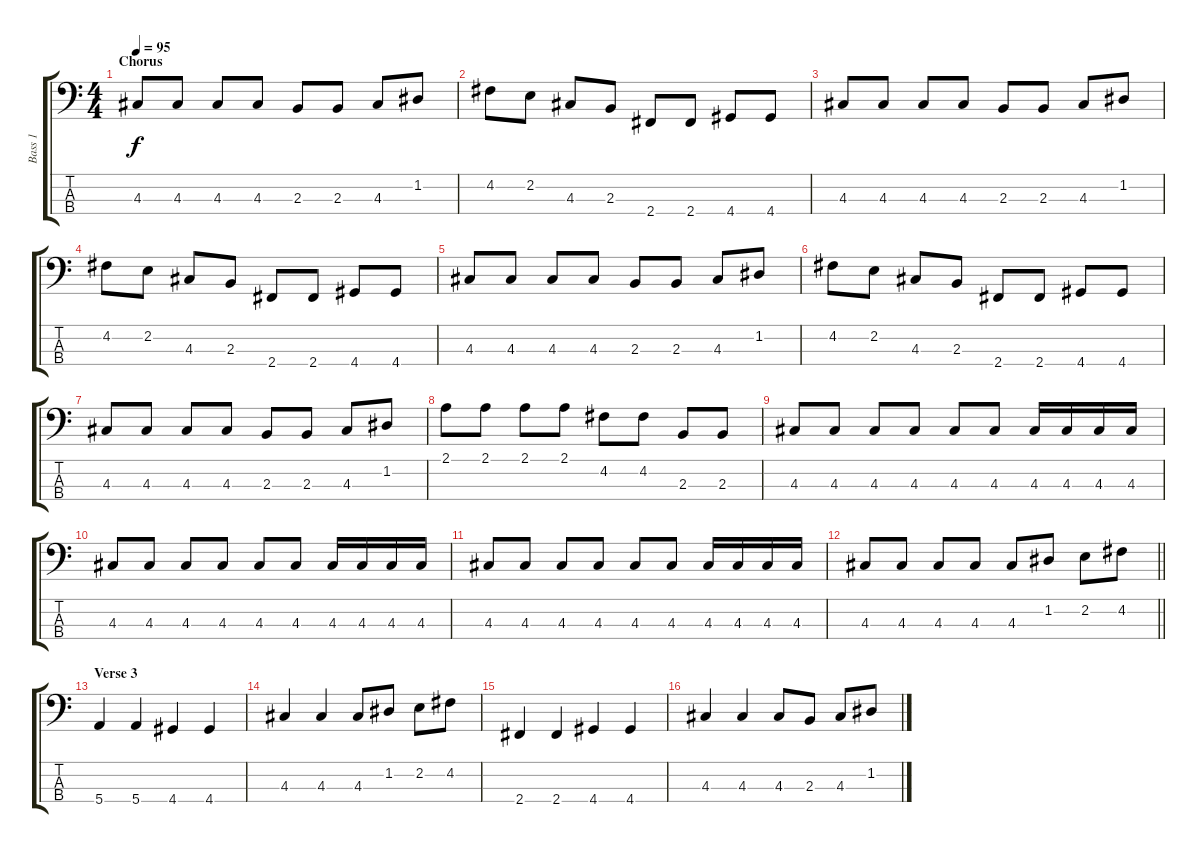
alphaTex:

\track ("Bass 1" "Bass 1") {instrument electricbassfinger}
\staff {score tabs}
\tuning (G2 D2 A1 E1) {hide}
\ts (4 4)
\section ("" "Chorus")
\tempo 95
\clef f4
\ks c
4.3.8{dy f} 4.3.8 4.3.8 4.3.8 2.3.8 2.3.8 4.3.8 1.2.8 |
4.2.8 2.2.8 4.3.8 2.3.8 2.4.8 2.4.8 4.4.8 4.4.8 |
4.3.8 4.3.8 4.3.8 4.3.8 2.3.8 2.3.8 4.3.8 1.2.8 |
4.2.8 2.2.8 4.3.8 2.3.8 2.4.8 2.4.8 4.4.8 4.4.8 |
4.3.8 4.3.8 4.3.8 4.3.8 2.3.8 2.3.8 4.3.8 1.2.8 |
4.2.8 2.2.8 4.3.8 2.3.8 2.4.8 2.4.8 4.4.8 4.4.8 |
4.3.8 4.3.8 4.3.8 4.3.8 2.3.8 2.3.8 4.3.8 1.2.8 |
2.1.8 2.1.8 2.1.8 2.1.8 4.2.8 4.2.8 2.3.8 2.3.8 |
4.3.8 4.3.8 4.3.8 4.3.8 4.3.8 4.3.8 4.3.16 4.3.16 4.3.16 4.3.16 |
4.3.8 4.3.8 4.3.8 4.3.8 4.3.8 4.3.8 4.3.16 4.3.16 4.3.16 4.3.16 |
4.3.8 4.3.8 4.3.8 4.3.8 4.3.8 4.3.8 4.3.16 4.3.16 4.3.16 4.3.16 |
\barLineRight lightlight
4.3.8 4.3.8 4.3.8 4.3.8 4.3.8 1.2.8 2.2.8 4.2.8 |
\section ("" "Verse 3")
5.4.4 5.4.4 4.4.4 4.4.4 |
4.3.4 4.3.4 4.3.8 1.2.8 2.2.8 4.2.8 |
2.4.4 2.4.4 4.4.4 4.4.4 |
4.3.4 4.3.4 4.3.8 2.3.8 4.3.8 1.2.8
